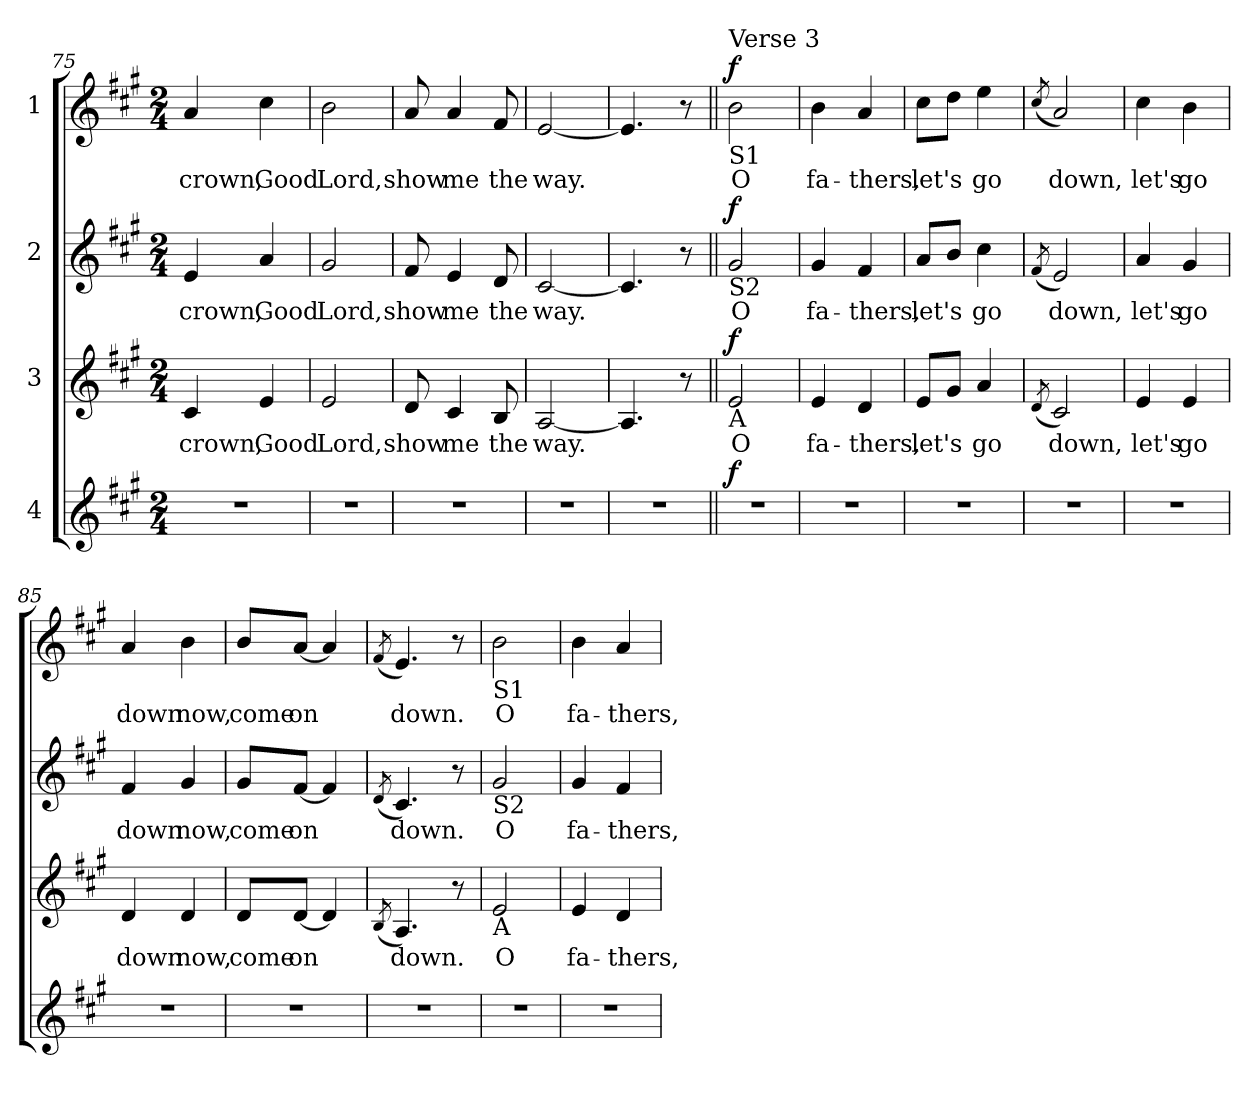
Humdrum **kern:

**kern	**dynam	**kern	**text	**dynam	**kern	**text	**dynam	**kern	**text	**dynam
*part4	*part4	*part3	*part3	*part3	*part2	*part2	*part2	*part1	*part1	*part1
*staff4	*staff4	*staff3	*staff3	*staff3	*staff2	*staff2	*staff2	*staff1	*staff1	*staff1
*I"4	*	*I"3	*	*	*I"2	*	*	*I"1	*	*
*clefG2	*	*clefG2	*	*	*clefG2	*	*	*clefG2	*	*
*k[f#c#g#]	*	*k[f#c#g#]	*	*	*k[f#c#g#]	*	*	*k[f#c#g#]	*	*
*A:	*	*A:	*	*	*A:	*	*	*A:	*	*
*M2/4	*	*M2/4	*	*	*M2/4	*	*	*M2/4	*	*
=75	=75	=75	=75	=75	=75	=75	=75	=75	=75	=75
2r	.	4c#/	crown,	.	4e/	crown,	.	4a/	crown,	.
.	.	4e/	Good	.	4a/	Good	.	4cc#\	Good	.
=76	=76	=76	=76	=76	=76	=76	=76	=76	=76	=76
2r	.	2e/	Lord,	.	2g#/	Lord,	.	2b\	Lord,	.
=77	=77	=77	=77	=77	=77	=77	=77	=77	=77	=77
2r	.	8d/	show	.	8f#/	show	.	8a/	show	.
.	.	4c#/	me	.	4e/	me	.	4a/	me	.
.	.	8B/	the	.	8d/	the	.	8f#/	the	.
=78	=78	=78	=78	=78	=78	=78	=78	=78	=78	=78
2r	.	[2A/	way.	.	[2c#/	way.	.	[2e/	way.	.
=79	=79	=79	=79	=79	=79	=79	=79	=79	=79	=79
2r	.	4.A/]	.	.	4.c#/]	.	.	4.e/]	.	.
.	.	8r	.	.	8r	.	.	8r	.	.
!!LO:PB:g=z
=80||	=80||	=80||	=80||	=80||	=80||	=80||	=80||	=80||	=80||	=80||
!	!	!	!	!	!	!	!	!LO:TX:a:t=Verse 3	!	!
!	!	!	!	!	!	!	!	!LO:TX:b:t=S1	!	!
!	!	!	!	!	!LO:TX:b:t=S2	!	!	!	!	!
!	!	!LO:TX:b:t=A	!	!	!	!	!	!	!	!
!	!LO:DY:a	!	!	!LO:DY:a	!	!	!LO:DY:a	!	!	!LO:DY:a
2r	f	2e/	O	f	2g#/	O	f	2b\	O	f
=81	=81	=81	=81	=81	=81	=81	=81	=81	=81	=81
2r	.	4e/	fa-	.	4g#/	fa-	.	4b\	fa-	.
.	.	4d/	-thers,	.	4f#/	-thers,	.	4a/	-thers,	.
=82	=82	=82	=82	=82	=82	=82	=82	=82	=82	=82
2r	.	8e/L	let's	.	8a/L	let's	.	8cc#\L	let's	.
.	.	8g#/J	.	.	8b/J	.	.	8dd\J	.	.
.	.	4a/	go	.	4cc#\	go	.	4ee\	go	.
=83	=83	=83	=83	=83	=83	=83	=83	=83	=83	=83
.	.	(8qd/	.	.	(8qf#/	.	.	(8qcc#/	.	.
2r	.	2c#/)	down,	.	2e/)	down,	.	2a/)	down,	.
=84	=84	=84	=84	=84	=84	=84	=84	=84	=84	=84
2r	.	4e/	let's	.	4a/	let's	.	4cc#\	let's	.
.	.	4e/	go	.	4g#/	go	.	4b\	go	.
=85	=85	=85	=85	=85	=85	=85	=85	=85	=85	=85
2r	.	4d/	down	.	4f#/	down	.	4a/	down	.
.	.	4d/	now,	.	4g#/	now,	.	4b\	now,	.
=86	=86	=86	=86	=86	=86	=86	=86	=86	=86	=86
2r	.	8d/L	come	.	8g#/L	come	.	8b/L	come	.
.	.	[8d/J	on	.	[8f#/J	on	.	[8a/J	on	.
.	.	4d/]	.	.	4f#/]	.	.	4a/]	.	.
=87	=87	=87	=87	=87	=87	=87	=87	=87	=87	=87
.	.	(8qB/	.	.	(8qd/	.	.	(8qf#/	.	.
2r	.	4.A/)	down.	.	4.c#/)	down.	.	4.e/)	down.	.
.	.	8r	.	.	8r	.	.	8r	.	.
!!LO:LB:g=z
=88	=88	=88	=88	=88	=88	=88	=88	=88	=88	=88
!	!	!	!	!	!	!	!	!LO:TX:b:t=S1	!	!
!	!	!	!	!	!LO:TX:b:t=S2	!	!	!	!	!
!	!	!LO:TX:b:t=A	!	!	!	!	!	!	!	!
2r	.	2e/	O	.	2g#/	O	.	2b\	O	.
=89	=89	=89	=89	=89	=89	=89	=89	=89	=89	=89
2r	.	4e/	fa-	.	4g#/	fa-	.	4b\	fa-	.
.	.	4d/	-thers,	.	4f#/	-thers,	.	4a/	-thers,	.
=	=	=	=	=	=	=	=	=	=	=
*-	*-	*-	*-	*-	*-	*-	*-	*-	*-	*-
